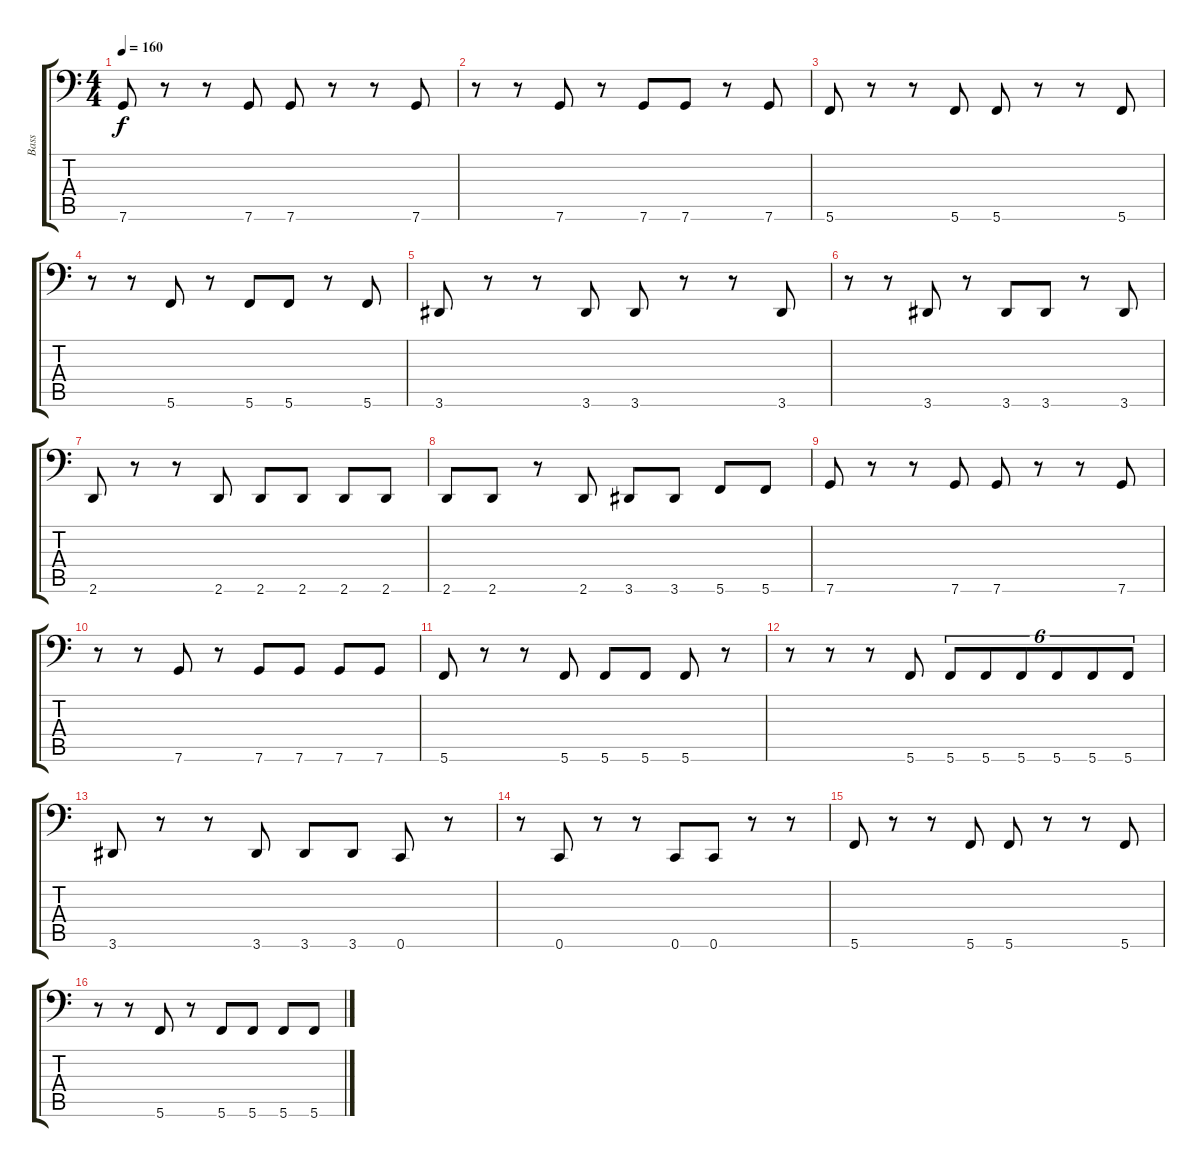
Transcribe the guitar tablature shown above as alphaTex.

\track ("Bass" "Bass") {instrument electricbassfinger}
\staff {score tabs}
\tuning (D3 A2 F2 C2 G1 C1) {hide}
\ts (4 4)
\tempo 160
\clef f4
\ks c
7.6.8{dy f} r.8 r.8 7.6.8 7.6.8 r.8 r.8 7.6.8 |
r.8 r.8 7.6.8 r.8 7.6.8 7.6.8 r.8 7.6.8 |
5.6.8 r.8 r.8 5.6.8 5.6.8 r.8 r.8 5.6.8 |
r.8 r.8 5.6.8 r.8 5.6.8 5.6.8 r.8 5.6.8 |
3.6.8 r.8 r.8 3.6.8 3.6.8 r.8 r.8 3.6.8 |
r.8 r.8 3.6.8 r.8 3.6.8 3.6.8 r.8 3.6.8 |
2.6.8 r.8 r.8 2.6.8 2.6.8 2.6.8 2.6.8 2.6.8 |
2.6.8 2.6.8 r.8 2.6.8 3.6.8 3.6.8 5.6.8 5.6.8 |
7.6.8 r.8 r.8 7.6.8 7.6.8 r.8 r.8 7.6.8 |
r.8 r.8 7.6.8 r.8 7.6.8 7.6.8 7.6.8 7.6.8 |
5.6.8 r.8 r.8 5.6.8 5.6.8 5.6.8 5.6.8 r.8 |
r.8 r.8 r.8 5.6.8 5.6.8{tu (6 4)} 5.6.8{tu (6 4)} 5.6.8{tu (6 4)} 5.6.8{tu (6 4)} 5.6.8{tu (6 4)} 5.6.8{tu (6 4)} |
3.6.8 r.8 r.8 3.6.8 3.6.8 3.6.8 0.6.8 r.8 |
r.8 0.6.8 r.8 r.8 0.6.8 0.6.8 r.8 r.8 |
5.6.8 r.8 r.8 5.6.8 5.6.8 r.8 r.8 5.6.8 |
r.8 r.8 5.6.8 r.8 5.6.8 5.6.8 5.6.8 5.6.8
